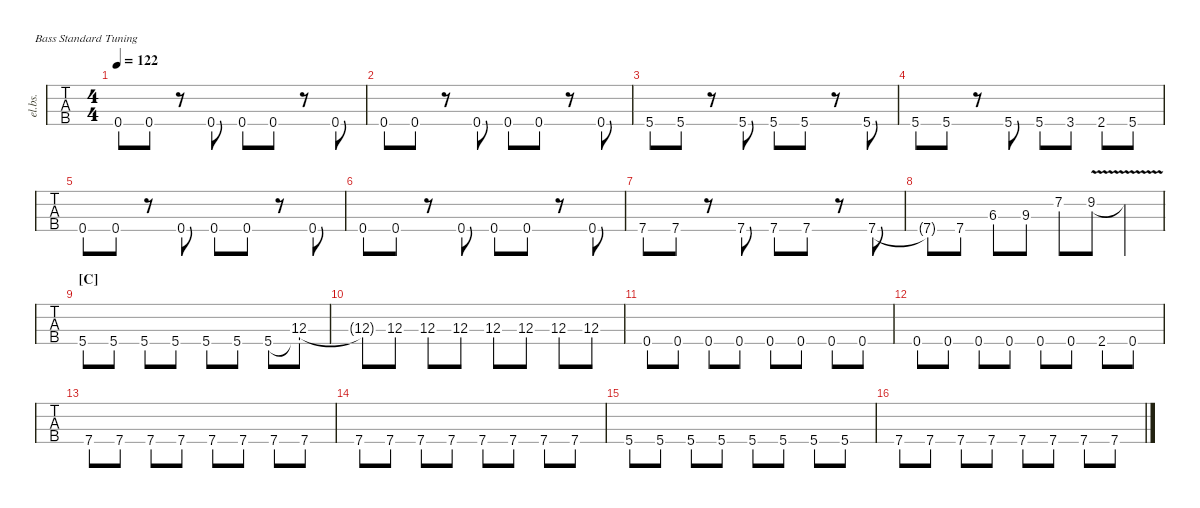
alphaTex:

\defaultSystemsLayout 4
\hideDynamics
\bracketExtendMode nobrackets
\track ("Electric Bass" "el.bs.") {defaultSystemsLayout 4 instrument electricbassfinger}
\staff {tabs}
\tuning (G2 D2 A1 E1)
\ts (4 4)
\tempo 122
\clef f4
\ks c
0.4.8{dy mf} 0.4.8 r.8 0.4.8 0.4.8 0.4.8 r.8 0.4.8 |
0.4.8 0.4.8 r.8 0.4.8 0.4.8 0.4.8 r.8 0.4.8 |
5.4.8 5.4.8 r.8 5.4.8 5.4.8 5.4.8 r.8 5.4.8 |
5.4.8 5.4.8 r.8 5.4.8 5.4.8 3.4.8 2.4{acc #}.8 5.4.8 |
0.4.8 0.4.8 r.8 0.4.8 0.4.8 0.4.8 r.8 0.4.8 |
0.4.8 0.4.8 r.8 0.4.8 0.4.8 0.4.8 r.8 0.4.8 |
7.4.8 7.4.8 r.8 7.4.8 7.4.8 7.4.8 r.8 7.4.8 |
7.4{t}.8 7.4.8 6.3{acc #}.8 9.3{acc #}.8 7.2.8 9.2{v}.8 9.2{t}.4 |
\section ("C" "")
5.4.8 5.4.8 5.4.8 5.4.8 5.4.8 5.4.8 5.4.8 (12.3 5.4{t}).8 |
12.3{t}.8 12.3.8 12.3.8 12.3.8 12.3.8 12.3.8 12.3.8 12.3.8 |
0.4.8 0.4.8 0.4.8 0.4.8 0.4.8 0.4.8 0.4.8 0.4.8 |
0.4.8 0.4.8 0.4.8 0.4.8 0.4.8 0.4.8 2.4{acc #}.8 0.4.8 |
7.4.8 7.4.8 7.4.8 7.4.8 7.4.8 7.4.8 7.4.8 7.4.8 |
7.4.8 7.4.8 7.4.8 7.4.8 7.4.8 7.4.8 7.4.8 7.4.8 |
5.4.8 5.4.8 5.4.8 5.4.8 5.4.8 5.4.8 5.4.8 5.4.8 |
7.4.8 7.4.8 7.4.8 7.4.8 7.4.8 7.4.8 7.4.8 7.4.8
